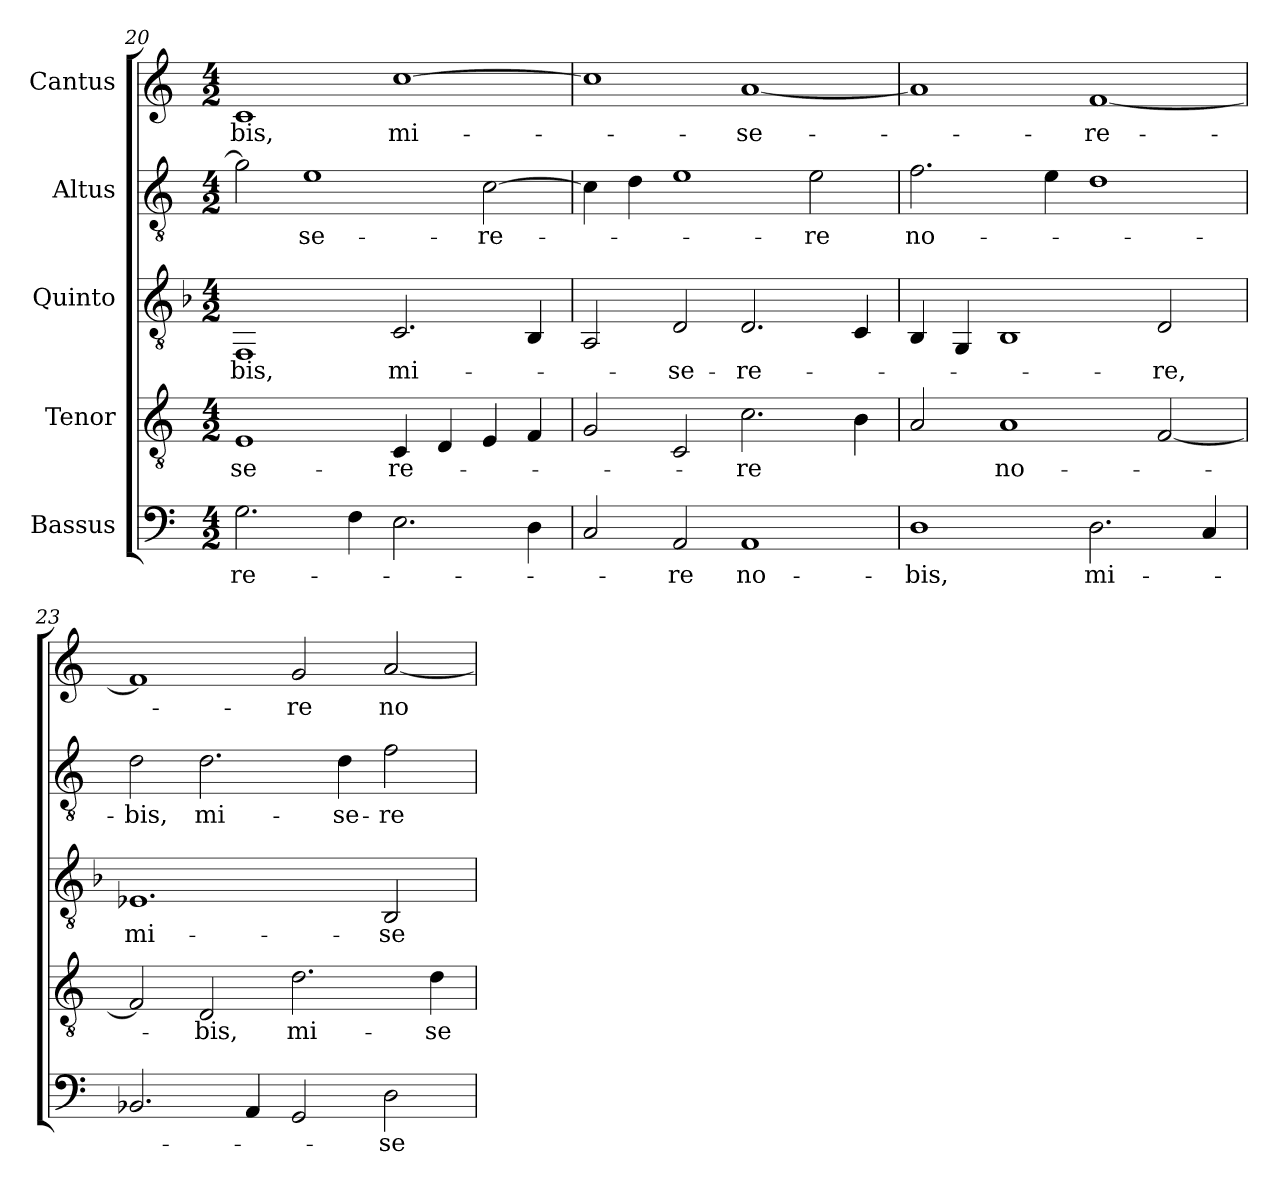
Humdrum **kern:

**kern	**text	**kern	**text	**kern	**text	**kern	**text	**kern	**text
*part5	*part5	*part4	*part4	*part3	*part3	*part2	*part2	*part1	*part1
*staff5	*staff5	*staff4	*staff4	*staff3	*staff3	*staff2	*staff2	*staff1	*staff1
*I"Bassus	*	*I"Tenor	*	*I"Quinto	*	*I"Altus	*	*I"Cantus	*
*clefF4	*	*clefGv2	*	*clefGv2	*	*clefGv2	*	*clefG2	*
*	*	*	*	*ITrd-4c-7	*	*	*	*	*
*k[]	*	*k[]	*	*k[]	*	*k[]	*	*k[]	*
*C:	*	*C:	*	*C:	*	*C:	*	*C:	*
*M4/2	*	*M4/2	*	*M4/2	*	*M4/2	*	*M4/2	*
=20	=20	=20	=20	=20	=20	=20	=20	=20	=20
!	!LO:LY:b:color=#000000	!	!	!	!	!	!	!	!
!	!	!	!LO:LY:b:color=#000000	!	!	!	!	!	!
!	!	!	!	!	!LO:LY:b:color=#000000	!	!	!	!
!	!	!	!	!	!	!	!	!	!LO:LY:b:color=#000000
2.Gi\	-re-	1Ei	-se-	1Ci	-bis,	2gi\]	.	1ci	-bis,
!	!	!	!	!	!	!	!LO:LY:b:color=#000000	!	!
.	.	.	.	.	.	1ei	-se-	.	.
4Fi\	.	.	.	.	.	.	.	.	.
!	!	!	!LO:LY:b:color=#000000	!	!	!	!	!	!
!	!	!	!	!	!LO:LY:b:color=#000000	!	!	!	!
!	!	!	!	!	!	!	!	!	!LO:LY:b:color=#000000
2.Ei\	.	4Ci/	-re-	2.Gi/	mi-	.	.	[>1cci	mi-
.	.	4Di/	.	.	.	.	.	.	.
!	!	!	!	!	!	!	!LO:LY:b:color=#000000	!	!
.	.	4Ei/	.	.	.	[>2ci\	-re-	.	.
4Di\	.	4Fi/	.	4Fi/	.	.	.	.	.
!!LO:PB:g=z
=21	=21	=21	=21	=21	=21	=21	=21	=21	=21
2Ci/	.	2Gi/	.	2Ei/	.	4ci\]	.	1cci]	.
.	.	.	.	.	.	4di\	.	.	.
!	!LO:LY:b:color=#000000	!	!	!	!	!	!	!	!
!	!	!	!	!	!LO:LY:b:color=#000000	!	!	!	!
2AAi/	-re	2Ci/	.	2Ai/	-se-	1ei	.	.	.
!	!LO:LY:b:color=#000000	!	!	!	!	!	!	!	!
!	!	!	!LO:LY:b:color=#000000	!	!	!	!	!	!
!	!	!	!	!	!LO:LY:b:color=#000000	!	!	!	!
!	!	!	!	!	!	!	!	!	!LO:LY:b:color=#000000
1AAi	no-	2.ci\	-re	2.Ai/	-re-	.	.	[<1ai	-se-
!	!	!	!	!	!	!	!LO:LY:b:color=#000000	!	!
.	.	.	.	.	.	2ei\	-re	.	.
.	.	4Bi\	.	4Gi/	.	.	.	.	.
=22	=22	=22	=22	=22	=22	=22	=22	=22	=22
!	!LO:LY:b:color=#000000	!	!	!	!	!	!	!	!
!	!	!	!	!	!	!	!LO:LY:b:color=#000000	!	!
1Di	-bis,	2Ai/	.	4Fi/	.	2.fi\	no-	1ai]	.
.	.	.	.	4Di/	.	.	.	.	.
!	!	!	!LO:LY:b:color=#000000	!	!	!	!	!	!
.	.	1Ai	no-	1Fi	.	.	.	.	.
.	.	.	.	.	.	4ei\	.	.	.
!	!LO:LY:b:color=#000000	!	!	!	!	!	!	!	!
!	!	!	!	!	!	!	!	!	!LO:LY:b:color=#000000
2.Di\	mi-	.	.	.	.	1di	.	[<1fi	-re-
!	!	!	!	!	!LO:LY:b:color=#000000	!	!	!	!
.	.	[<2Fi/	.	2Ai/	-re,	.	.	.	.
4Ci/	.	.	.	.	.	.	.	.	.
=23	=23	=23	=23	=23	=23	=23	=23	=23	=23
!	!	!	!	!	!LO:LY:b:color=#000000	!	!	!	!
!	!	!	!	!	!	!	!LO:LY:b:color=#000000	!	!
2.BB-Xi/	.	2Fi/]	.	1.B-Xi	mi-	2di\	-bis,	1fi]	.
!	!	!	!LO:LY:b:color=#000000	!	!	!	!	!	!
!	!	!	!	!	!	!	!LO:LY:b:color=#000000	!	!
.	.	2Di/	-bis,	.	.	2.di\	mi-	.	.
4AAi/	.	.	.	.	.	.	.	.	.
!	!	!	!LO:LY:b:color=#000000	!	!	!	!	!	!
!	!	!	!	!	!	!	!	!	!LO:LY:b:color=#000000
2GGi/	.	2.di\	mi-	.	.	.	.	2gi/	-re
!	!	!	!	!	!	!	!LO:LY:b:color=#000000	!	!
.	.	.	.	.	.	4di\	-se-	.	.
!	!LO:LY:b:color=#000000	!	!	!	!	!	!	!	!
!	!	!	!	!	!LO:LY:b:color=#000000	!	!	!	!
!	!	!	!	!	!	!	!LO:LY:b:color=#000000	!	!
!	!	!	!	!	!	!	!	!	!LO:LY:b:color=#000000
2Di\	-se-	.	.	2Fi/	-se-	2fi\	-re-	[<2ai/	no-
!	!	!	!LO:LY:b:color=#000000	!	!	!	!	!	!
.	.	4di\	-se-	.	.	.	.	.	.
=	=	=	=	=	=	=	=	=	=
*-	*-	*-	*-	*-	*-	*-	*-	*-	*-
